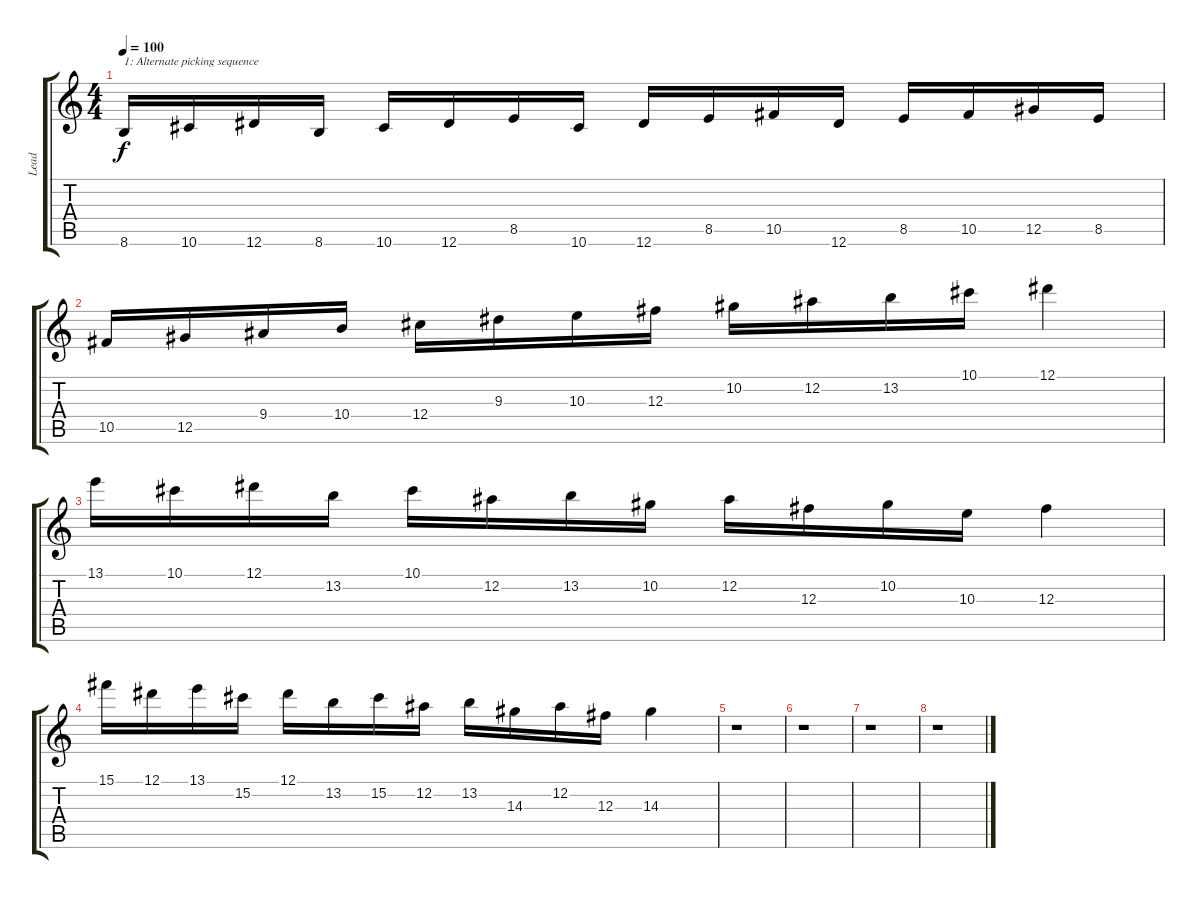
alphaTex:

\track ("Lead" "Lead") {instrument overdrivenguitar}
\staff {score tabs}
\tuning (Eb4 Bb3 Gb3 Db3 Ab2 Eb2) {hide}
\ts (4 4)
\tempo 100
\clef g2
\ks c
8.6.16{txt "1: Alternate picking sequence" dy f instrument overdrivenguitar} 10.6.16 12.6.16 8.6.16 10.6.16 12.6.16 8.5.16 10.6.16 12.6.16 8.5.16 10.5.16 12.6.16 8.5.16 10.5.16 12.5.16 8.5.16 |
10.5.16 12.5.16 9.4.16 10.4.16 12.4.16 9.3.16 10.3.16 12.3.16 10.2.16 12.2.16 13.2.16 10.1.16 12.1.4 |
13.1.16 10.1.16 12.1.16 13.2.16 10.1.16 12.2.16 13.2.16 10.2.16 12.2.16 12.3.16 10.2.16 10.3.16 12.3.4 |
15.1.16 12.1.16 13.1.16 15.2.16 12.1.16 13.2.16 15.2.16 12.2.16 13.2.16 14.3.16 12.2.16 12.3.16 14.3.4 |
r.1 |
r.1 |
r.1 |
r.1
